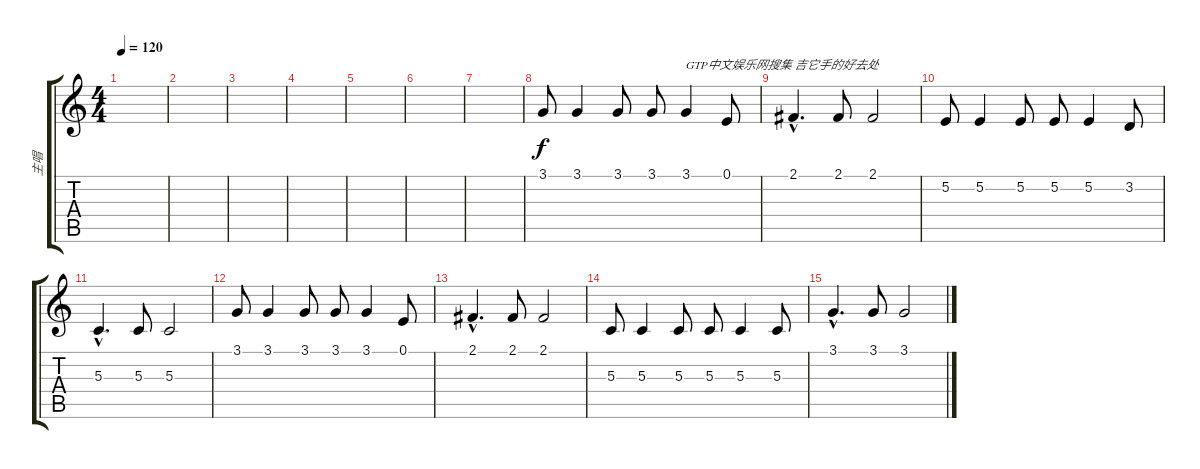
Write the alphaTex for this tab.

\track ("主唱" "主唱") {instrument voiceoohs}
\staff {score tabs}
\tuning (E4 B3 G3 D3 A2 E2) {hide}
\ts (4 4)
\tempo 120
\clef g2
\ks c
|
|
|
|
|
|
|
3.1.8 3.1.4 3.1.8 3.1.8 3.1.4{txt "GTP中文娱乐网搜集 吉它手的好去处"} 0.1.8 |
2.1{hac}.4{d} 2.1.8 2.1.2 |
5.2.8 5.2.4 5.2.8 5.2.8 5.2.4 3.2.8 |
5.3{hac}.4{d} 5.3.8 5.3.2 |
3.1.8 3.1.4 3.1.8 3.1.8 3.1.4 0.1.8 |
2.1{hac}.4{d} 2.1.8 2.1.2 |
5.3.8 5.3.4 5.3.8 5.3.8 5.3.4 5.3.8 |
3.1{hac}.4{d} 3.1.8 3.1.2
